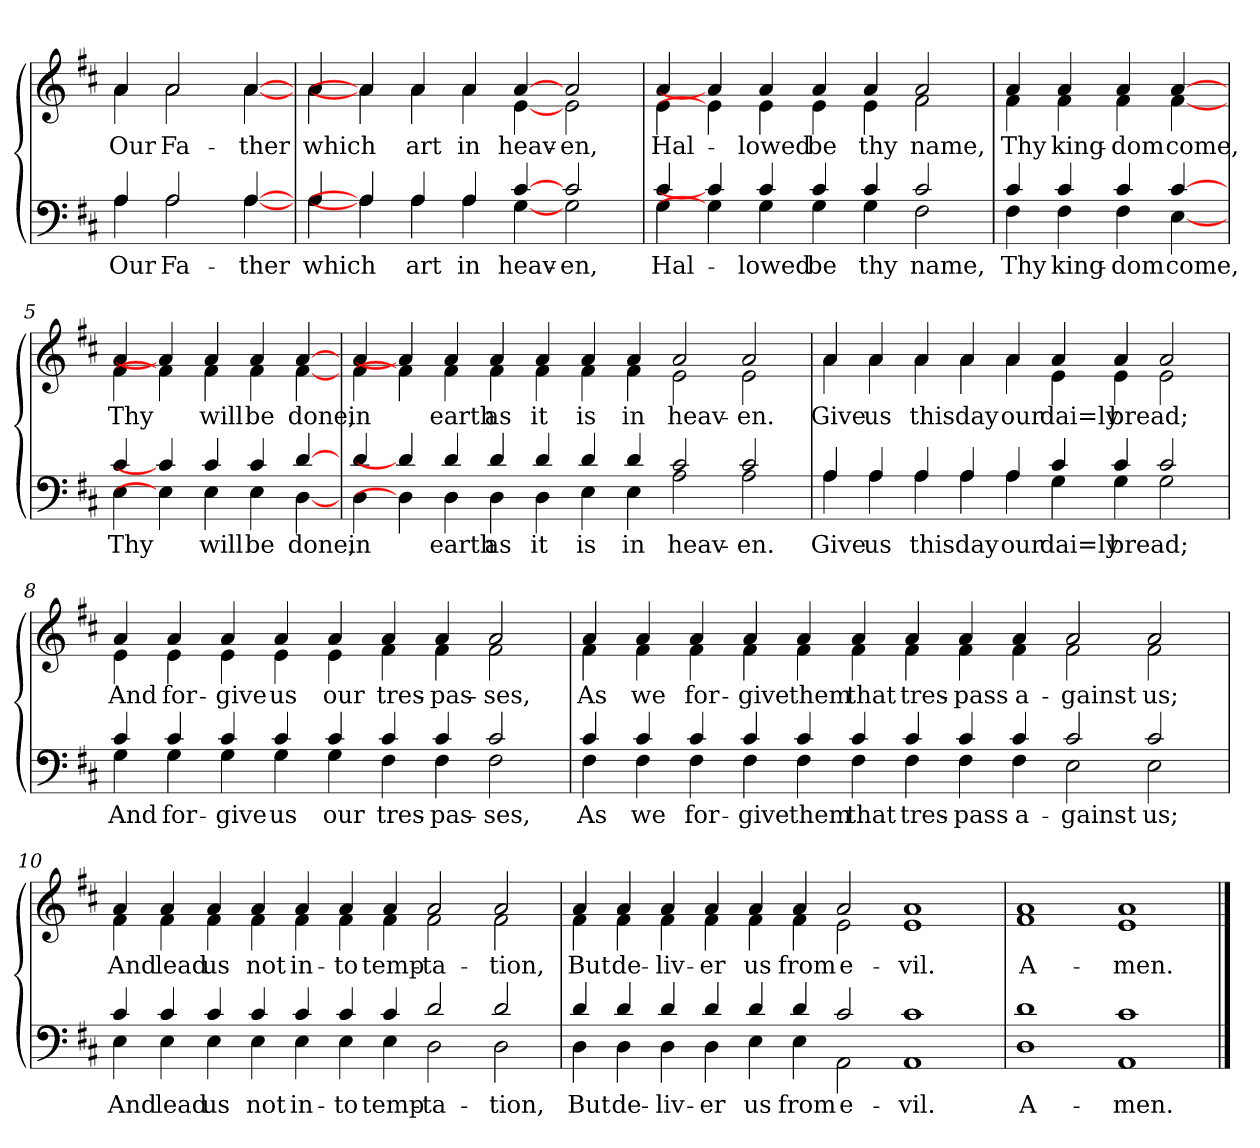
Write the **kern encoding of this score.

**kern	**text	**kern	**text
*part2	*part2	*part1	*part1
*staff2	*staff2	*staff1	*staff1
*clefF4	*	*clefG2	*
*k[f#c#]	*	*k[f#c#]	*
*D:	*	*D:	*
=1	=1	=1	=1
*^	*	*	*
!	!	!LO:LY:a	!	!LO:LY:b
*	*	*	*^	*
4A/	4A\	Our	4a/	4a\	Our
!	!	!LO:LY:a	!	!	!LO:LY:b
2A/	2A\	Fa-	2a/	2a\	Fa-
!	!	!LO:LY:a	!	!	!LO:LY:b
[4A/	[4A\	-ther	[4a/	[4a\	-ther
=2	=2	=2	=2	=2	=2
!	!	!LO:LY:a	!	!	!LO:LY:b
4A/	4A\	which	4a/	4a\	which
4A/]	4A\]	.	4a/]	4a\]	.
!	!	!LO:LY:a	!	!	!LO:LY:b
4A/	4A\	art	4a/	4a\	art
!	!	!LO:LY:a	!	!	!LO:LY:b
4A/	4A\	in	4a/	4a\	in
!	!	!LO:LY:a	!	!	!LO:LY:b
[4c#/	[4G\	heav-	[4a/	[4e\	heav-
!	!	!LO:LY:a	!	!	!LO:LY:b
2c#/	2G\	-en,	2a/	2e\	-en,
=3	=3	=3	=3	=3	=3
!	!	!LO:LY:a	!	!	!LO:LY:b
4c#/	4G\	Hal-	4a/	4e\	Hal-
4c#/]	4G\]	.	4a/]	4e\]	.
!	!	!LO:LY:a	!	!	!LO:LY:b
4c#/	4G\	-lowed	4a/	4e\	-lowed
!	!	!LO:LY:a	!	!	!LO:LY:b
4c#/	4G\	be	4a/	4e\	be
!	!	!LO:LY:a	!	!	!LO:LY:b
4c#/	4G\	thy	4a/	4e\	thy
!	!	!LO:LY:a	!	!	!LO:LY:b
2c#/	2F#\	name,	2a/	2f#\	name,
=4	=4	=4	=4	=4	=4
!	!	!LO:LY:a	!	!	!LO:LY:b
4c#/	4F#\	Thy	4a/	4f#\	Thy
!	!	!LO:LY:a	!	!	!LO:LY:b
4c#/	4F#\	king-	4a/	4f#\	king-
!	!	!LO:LY:a	!	!	!LO:LY:b
4c#/	4F#\	-dom	4a/	4f#\	-dom
!	!	!LO:LY:a	!	!	!LO:LY:b
[4c#/	[4E\	come,	[4a/	[4f#\	come,
!!LO:LB:g=z	!!
=5	=5	=5	=5	=5	=5
!	!	!LO:LY:a	!	!	!LO:LY:b
4c#/	4E\	Thy	4a/	4f#\	Thy
4c#/]	4E\]	.	4a/]	4f#\]	.
!	!	!LO:LY:a	!	!	!LO:LY:b
4c#/	4E\	will	4a/	4f#\	will
!	!	!LO:LY:a	!	!	!LO:LY:b
4c#/	4E\	be	4a/	4f#\	be
!	!	!LO:LY:a	!	!	!LO:LY:b
[4d/	[4D\	done,	[4a/	[4f#\	done,
=6	=6	=6	=6	=6	=6
!	!	!LO:LY:a	!	!	!LO:LY:b
4d/	4D\	in	4a/	4f#\	in
4d/]	4D\]	.	4a/]	4f#\]	.
!	!	!LO:LY:a	!	!	!LO:LY:b
4d/	4D\	earth	4a/	4f#\	earth
!	!	!LO:LY:a	!	!	!LO:LY:b
4d/	4D\	as	4a/	4f#\	as
!	!	!LO:LY:a	!	!	!LO:LY:b
4d/	4D\	it	4a/	4f#\	it
!	!	!LO:LY:a	!	!	!LO:LY:b
4d/	4E\	is	4a/	4f#\	is
!	!	!LO:LY:a	!	!	!LO:LY:b
4d/	4E\	in	4a/	4f#\	in
!	!	!LO:LY:a	!	!	!LO:LY:b
2c#/	2A\	heav-	2a/	2e\	heav-
!	!	!LO:LY:a	!	!	!LO:LY:b
2c#/	2A\	-en.	2a/	2e\	-en.
=7!	=7!	=7!	=7!	=7!	=7!
!	!	!LO:LY:a	!	!	!LO:LY:b
4A/	4A\	Give	4a/	4a\	Give
!	!	!LO:LY:a	!	!	!LO:LY:b
4A/	4A\	us	4a/	4a\	us
!	!	!LO:LY:a	!	!	!LO:LY:b
4A/	4A\	this	4a/	4a\	this
!	!	!LO:LY:a	!	!	!LO:LY:b
4A/	4A\	day	4a/	4a\	day
!	!	!LO:LY:a	!	!	!LO:LY:b
4A/	4A\	our	4a/	4a\	our
!	!	!LO:LY:a	!	!	!LO:LY:b
4c#/	4G\	dai=ly	4a/	4e\	dai=ly
!	!	!LO:LY:a	!	!	!LO:LY:b
4c#/	4G\	bread;	4a/	4e\	bread;
2c#/	2G\	.	2a/	2e\	.
!!LO:LB:g=z	!!
=8	=8	=8	=8	=8	=8
!	!	!LO:LY:a	!	!	!LO:LY:b
4c#/	4G\	And	4a/	4e\	And
!	!	!LO:LY:a	!	!	!LO:LY:b
4c#/	4G\	for-	4a/	4e\	for-
!	!	!LO:LY:a	!	!	!LO:LY:b
4c#/	4G\	-give	4a/	4e\	-give
!	!	!LO:LY:a	!	!	!LO:LY:b
4c#/	4G\	us	4a/	4e\	us
!	!	!LO:LY:a	!	!	!LO:LY:b
4c#/	4G\	our	4a/	4e\	our
!	!	!LO:LY:a	!	!	!LO:LY:b
4c#/	4F#\	tres-	4a/	4f#\	tres-
!	!	!LO:LY:a	!	!	!LO:LY:b
4c#/	4F#\	-pas-	4a/	4f#\	-pas-
!	!	!LO:LY:a	!	!	!LO:LY:b
2c#/	2F#\	-ses,	2a/	2f#\	-ses,
=9	=9	=9	=9	=9	=9
!	!	!LO:LY:a	!	!	!LO:LY:b
4c#/	4F#\	As	4a/	4f#\	As
!	!	!LO:LY:a	!	!	!LO:LY:b
4c#/	4F#\	we	4a/	4f#\	we
!	!	!LO:LY:a	!	!	!LO:LY:b
4c#/	4F#\	for-	4a/	4f#\	for-
!	!	!LO:LY:a	!	!	!LO:LY:b
4c#/	4F#\	-give	4a/	4f#\	-give
!	!	!LO:LY:a	!	!	!LO:LY:b
4c#/	4F#\	them	4a/	4f#\	them
!	!	!LO:LY:a	!	!	!LO:LY:b
4c#/	4F#\	that	4a/	4f#\	that
!	!	!LO:LY:a	!	!	!LO:LY:b
4c#/	4F#\	tres-	4a/	4f#\	tres-
!	!	!LO:LY:a	!	!	!LO:LY:b
4c#/	4F#\	-pass	4a/	4f#\	-pass
!	!	!LO:LY:a	!	!	!LO:LY:b
4c#/	4F#\	a-	4a/	4f#\	a-
!	!	!LO:LY:a	!	!	!LO:LY:b
2c#/	2E\	-gainst	2a/	2f#\	-gainst
!	!	!LO:LY:a	!	!	!LO:LY:b
2c#/	2E\	us;	2a/	2f#\	us;
!!LO:LB:g=z	!!
=10	=10	=10	=10	=10	=10
!	!	!LO:LY:a	!	!	!LO:LY:b
4c#/	4E\	And	4a/	4f#\	And
!	!	!LO:LY:a	!	!	!LO:LY:b
4c#/	4E\	lead	4a/	4f#\	lead
!	!	!LO:LY:a	!	!	!LO:LY:b
4c#/	4E\	us	4a/	4f#\	us
!	!	!LO:LY:a	!	!	!LO:LY:b
4c#/	4E\	not	4a/	4f#\	not
!	!	!LO:LY:a	!	!	!LO:LY:b
4c#/	4E\	in-	4a/	4f#\	in-
!	!	!LO:LY:a	!	!	!LO:LY:b
4c#/	4E\	-to	4a/	4f#\	-to
!	!	!LO:LY:a	!	!	!LO:LY:b
4c#/	4E\	temp-	4a/	4f#\	temp-
!	!	!LO:LY:a	!	!	!LO:LY:b
2d/	2D\	-ta-	2a/	2f#\	-ta-
!	!	!LO:LY:a	!	!	!LO:LY:b
2d/	2D\	-tion,	2a/	2f#\	-tion,
=11	=11	=11	=11	=11	=11
!	!	!LO:LY:a	!	!	!LO:LY:b
4d/	4D\	But	4a/	4f#\	But
!	!	!LO:LY:a	!	!	!LO:LY:b
4d/	4D\	de-	4a/	4f#\	de-
!	!	!LO:LY:a	!	!	!LO:LY:b
4d/	4D\	-liv-	4a/	4f#\	-liv-
!	!	!LO:LY:a	!	!	!LO:LY:b
4d/	4D\	-er	4a/	4f#\	-er
!	!	!LO:LY:a	!	!	!LO:LY:b
4d/	4E\	us	4a/	4f#\	us
!	!	!LO:LY:a	!	!	!LO:LY:b
4d/	4E\	from	4a/	4f#\	from
!	!	!LO:LY:a	!	!	!LO:LY:b
2c#/	2AA\	e-	2a/	2e\	e-
!	!	!LO:LY:a	!	!	!LO:LY:b
1AA 1c#	1ryy	vil.	1e 1a	1ryy	vil.
=12	=12	=12	=12	=12	=12
!	!	!LO:LY:a	!	!	!LO:LY:b
*v	*v	*	*	*	*
*	*	*v	*v	*
1D 1d	-A-	1f# 1a	-A-
!	!LO:LY:a	!	!LO:LY:b
1AA 1c#	-men.	1e 1a	-men.
==	==	==	==
*-	*-	*-	*-
